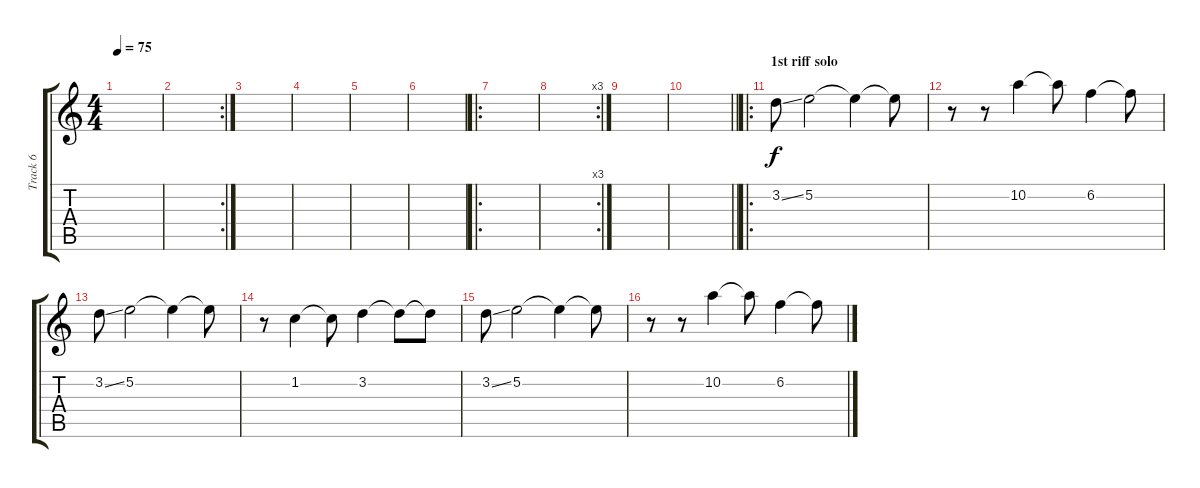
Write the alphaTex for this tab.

\track ("Track 6" "Track 6") {instrument distortionguitar}
\staff {score tabs}
\tuning (E4 B3 G3 D3 A2 E2) {hide}
\ts (4 4)
\tempo 75
\clef g2
\ks c
|
\rc 2
|
|
|
|
|
\ro
|
\rc 3
|
|
\barLineRight lightlight
|
\ro
\section ("" "1st riff solo")
3.2{ss}.8 5.2.2 5.2{t}.4 5.2{t}.8 |
r.8 r.8 10.2.4 10.2{t}.8 6.2.4 6.2{t}.8 |
3.2{ss}.8 5.2.2 5.2{t}.4 5.2{t}.8 |
r.8 1.2.4 1.2{t}.8 3.2.4 3.2{t}.8 3.2{t}.8 |
3.2{ss}.8 5.2.2 5.2{t}.4 5.2{t}.8 |
r.8 r.8 10.2.4 10.2{t}.8 6.2.4 6.2{t}.8
